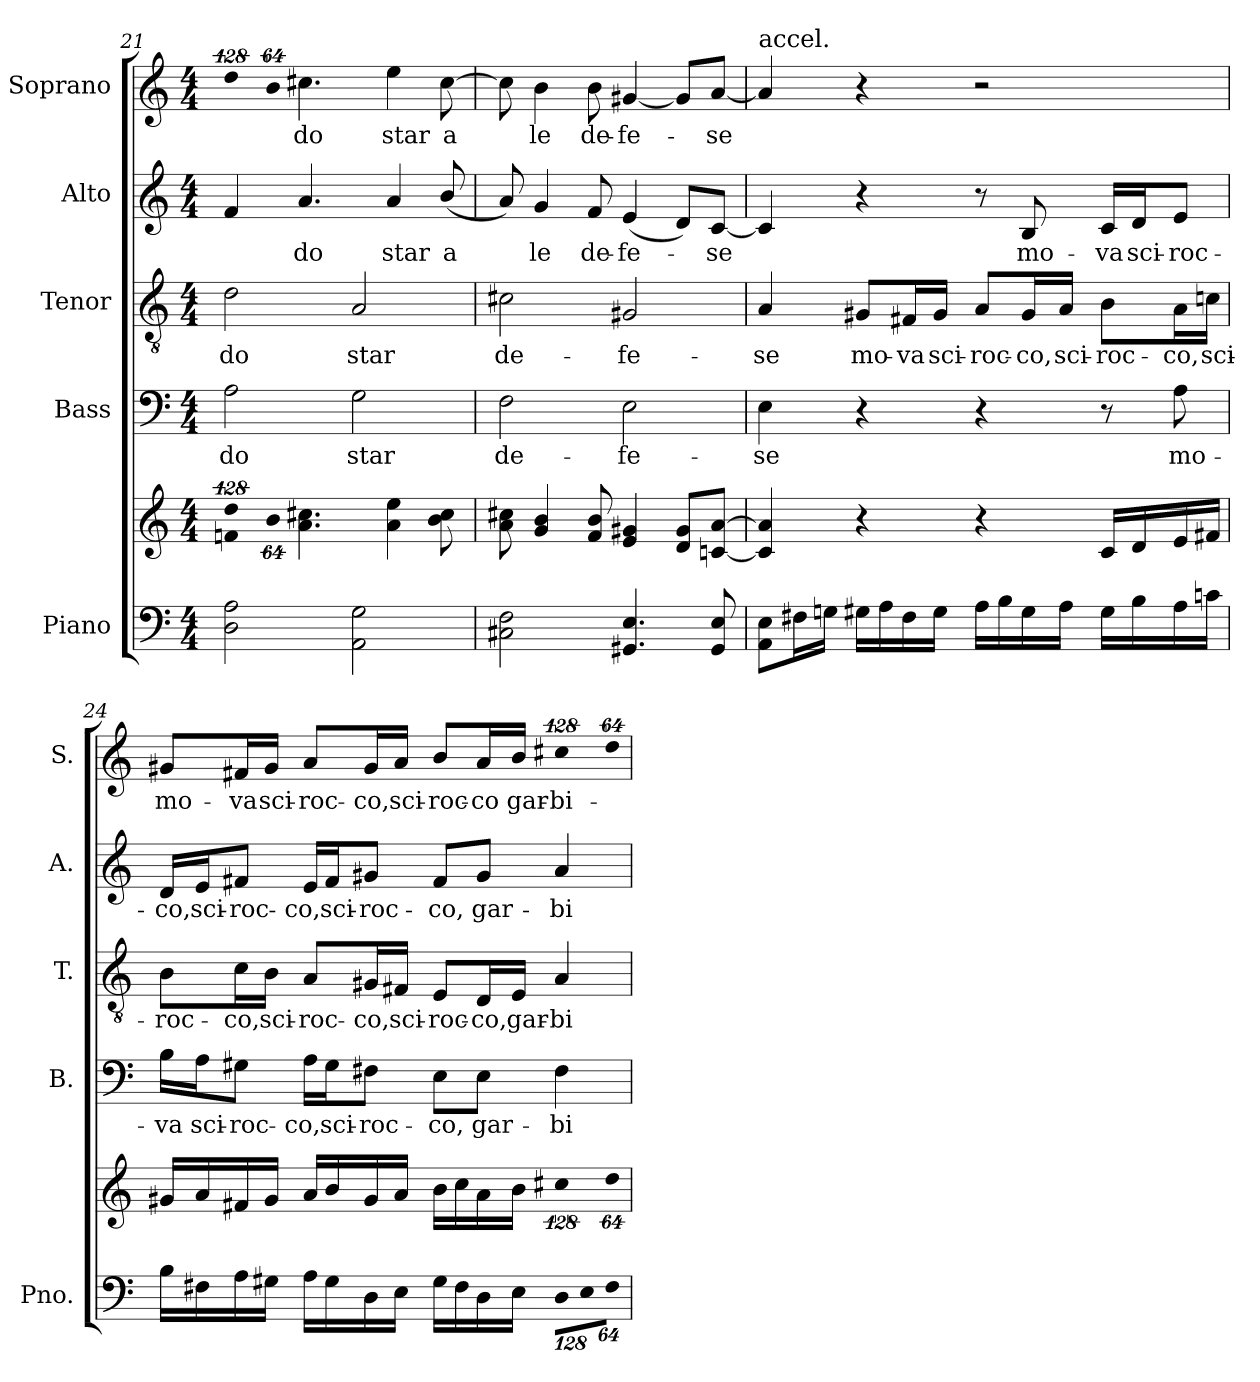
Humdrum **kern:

**kern	**kern	**kern	**text	**kern	**text	**kern	**text	**kern	**text
*part5	*part5	*part4	*part4	*part3	*part3	*part2	*part2	*part1	*part1
*staff6	*staff5	*staff4	*staff4	*staff3	*staff3	*staff2	*staff2	*staff1	*staff1
*I"Piano	*	*I"Bass	*	*I"Tenor	*	*I"Alto	*	*I"Soprano	*
*I'Pno.	*	*I'B.	*	*I'T.	*	*I'A.	*	*I'S.	*
*clefF4	*clefG2	*clefF4	*	*clefGv2	*	*clefG2	*	*clefG2	*
*	*	*	*	*ITrd7c12	*	*	*	*	*
*k[]	*k[]	*k[]	*	*k[]	*	*k[]	*	*k[]	*
*C:	*C:	*C:	*	*C:	*	*C:	*	*C:	*
*M4/4	*M4/4	*M4/4	*	*M4/4	*	*M4/4	*	*M4/4	*
=21	=21	=21	=21	=21	=21	=21	=21	=21	=21
!	!LO:N:vis=4	!	!	!	!	!	!	!	!
!	!	!	!LO:LY:b:color=#000000	!	!	!	!	!	!
!	!	!	!	!	!LO:LY:b:color=#000000	!	!	!LO:N:vis=4	!
2Di\ 2Ai	512%85fni/ 512%85ddi	2Ai\	-do	2Di\	-do	4fi/	.	512%85ddi\	.
!	!LO:N:vis=8	!	!	!	!	!	!	!LO:N:vis=8	!
.	512%43bi\	.	.	.	.	.	.	512%43bi\	.
!	!	!	!	!	!	!	!LO:LY:b:color=#000000	!	!
!	!	!	!	!	!	!	!	!	!LO:LY:b:color=#000000
.	4.ai\ 4.cc#Xi	.	.	.	.	4.ai/	-do	4.cc#Xi\	-do
!	!	!	!LO:LY:b:color=#000000	!	!	!	!	!	!
!	!	!	!	!	!LO:LY:b:color=#000000	!	!	!	!
2AAi\ 2Gi	.	2Gi\	star	2AAi/	star	.	.	.	.
!	!	!	!	!	!	!	!LO:LY:b:color=#000000	!	!
!	!	!	!	!	!	!	!	!	!LO:LY:b:color=#000000
.	4ai\ 4eei	.	.	.	.	4ai/	star	4eei\	star
!	!	!	!	!	!	!	!LO:LY:b:color=#000000	!	!
!	!	!	!	!	!	!	!	!	!LO:LY:b:color=#000000
.	8bi\ 8cc#i	.	.	.	.	(8bi/	a	[>8cc#i\	a
=22	=22	=22	=22	=22	=22	=22	=22	=22	=22
!	!	!	!LO:LY:b:color=#000000	!	!	!	!	!	!
!	!	!	!	!	!LO:LY:b:color=#000000	!	!	!	!
2C#Xi\ 2Fi	8ai\ 8cc#Xi	2Fi\	de-	2C#Xi\	de-	8ai/)	.	8cc#i\]	.
!	!	!	!	!	!	!	!LO:LY:b:color=#000000	!	!
!	!	!	!	!	!	!	!	!	!LO:LY:b:color=#000000
.	4gi/ 4bi	.	.	.	.	4gi/	le	4bi\	le
!	!	!	!	!	!	!	!LO:LY:b:color=#000000	!	!
!	!	!	!	!	!	!	!	!	!LO:LY:b:color=#000000
.	8fi/ 8bi	.	.	.	.	8fi/	de-	8bi\	de-
!	!	!	!LO:LY:b:color=#000000	!	!	!	!	!	!
!	!	!	!	!	!LO:LY:b:color=#000000	!	!	!	!
!	!	!	!	!	!	!	!LO:LY:b:color=#000000	!	!
!	!	!	!	!	!	!	!	!	!LO:LY:b:color=#000000
4.GG#Xi/ 4.Ei	4ei/ 4g#Xi	2Ei\	-fe-	2GG#Xi/	-fe-	(4ei/	-fe-	[<4g#Xi/	-fe-
.	8di/ 8g#iL	.	.	.	.	8di/L)	.	8g#i/L]	.
!	!	!	!	!	!	!	!LO:LY:b:color=#000000	!	!
!	!	!	!	!	!	!	!	!	!LO:LY:b:color=#000000
8GG#i/ 8Ei	[<8cni/ [>8aiJ	.	.	.	.	[<8ci/J	-se	[<8ai/J	-se
!!LO:PB:g=z
=23	=23	=23	=23	=23	=23	=23	=23	=23	=23
!	!	!	!LO:LY:b:color=#000000	!	!	!	!	!	!
!	!	!	!	!	!	!	!	!LO:TX:t=accel.	!
!	!	!	!	!	!LO:LY:b:color=#000000	!	!	!	!
8AAi\ 8EiL	4ci/] 4ai]	4Ei\	-se	4AAi/	-se	4ci/]	.	4ai/]	.
16F#Xi\L	.	.	.	.	.	.	.	.	.
16Gni\JJ	.	.	.	.	.	.	.	.	.
!	!	!	!	!	!LO:LY:b:color=#000000	!	!	!	!
16G#Xi\LL	4r	4r	.	8GG#Xi/L	mo-	4r	.	4r	.
16Ai\	.	.	.	.	.	.	.	.	.
!	!	!	!	!	!LO:LY:b:color=#000000	!	!	!	!
16F#i\	.	.	.	16FF#Xi/L	-va	.	.	.	.
!	!	!	!	!	!LO:LY:b:color=#000000	!	!	!	!
16G#i\JJ	.	.	.	16GG#i/JJ	sci-	.	.	.	.
!	!	!	!	!	!LO:LY:b:color=#000000	!	!	!	!
16Ai\LL	4r	4r	.	8AAi/L	-roc-	8r	.	2r	.
16Bi\	.	.	.	.	.	.	.	.	.
!	!	!	!	!	!LO:LY:b:color=#000000	!	!	!	!
!	!	!	!	!	!	!	!LO:LY:b:color=#000000	!	!
16G#i\	.	.	.	16GG#i/L	-co,	8Bi/	mo-	.	.
!	!	!	!	!	!LO:LY:b:color=#000000	!	!	!	!
16Ai\JJ	.	.	.	16AAi/JJ	sci-	.	.	.	.
!	!	!	!	!	!LO:LY:b:color=#000000	!	!	!	!
!	!	!	!	!	!	!	!LO:LY:b:color=#000000	!	!
16G#i\LL	16ci/LL	8r	.	8BBi\L	-roc-	16ci/LL	-va	.	.
!	!	!	!	!	!	!	!LO:LY:b:color=#000000	!	!
16Bi\	16di/	.	.	.	.	16di/J	sci-	.	.
!	!	!	!LO:LY:b:color=#000000	!	!	!	!	!	!
!	!	!	!	!	!LO:LY:b:color=#000000	!	!	!	!
!	!	!	!	!	!	!	!LO:LY:b:color=#000000	!	!
16Ai\	16ei/	8Ai\	mo-	16AAi\L	-co,	8ei/J	-roc-	.	.
!	!	!	!	!	!LO:LY:b:color=#000000	!	!	!	!
16cni\JJ	16f#Xi/JJ	.	.	16Cni\JJ	sci-	.	.	.	.
=24	=24	=24	=24	=24	=24	=24	=24	=24	=24
!	!	!	!LO:LY:b:color=#000000	!	!	!	!	!	!
!	!	!	!	!	!LO:LY:b:color=#000000	!	!	!	!
!	!	!	!	!	!	!	!LO:LY:b:color=#000000	!	!
!	!	!	!	!	!	!	!	!	!LO:LY:b:color=#000000
16Bi\LL	16g#Xi/LL	16Bi\LL	-va	8BBi\L	-roc-	16di/LL	-co,	8g#Xi/L	mo-
!	!	!	!LO:LY:b:color=#000000	!	!	!	!	!	!
!	!	!	!	!	!	!	!LO:LY:b:color=#000000	!	!
16F#Xi\	16ai/	16Ai\J	sci-	.	.	16ei/J	sci-	.	.
!	!	!	!LO:LY:b:color=#000000	!	!	!	!	!	!
!	!	!	!	!	!LO:LY:b:color=#000000	!	!	!	!
!	!	!	!	!	!	!	!LO:LY:b:color=#000000	!	!
!	!	!	!	!	!	!	!	!	!LO:LY:b:color=#000000
16Ai\	16f#Xi/	8G#Xi\J	-roc-	16Ci\L	-co,	8f#Xi/J	-roc-	16f#Xi/L	-va
!	!	!	!	!	!LO:LY:b:color=#000000	!	!	!	!
!	!	!	!	!	!	!	!	!	!LO:LY:b:color=#000000
16G#Xi\JJ	16g#i/JJ	.	.	16BBi\JJ	sci-	.	.	16g#i/JJ	sci-
!	!	!	!LO:LY:b:color=#000000	!	!	!	!	!	!
!	!	!	!	!	!LO:LY:b:color=#000000	!	!	!	!
!	!	!	!	!	!	!	!LO:LY:b:color=#000000	!	!
!	!	!	!	!	!	!	!	!	!LO:LY:b:color=#000000
16Ai\LL	16ai/LL	16Ai\LL	-co,	8AAi/L	-roc-	16ei/LL	-co,	8ai/L	-roc-
!	!	!	!LO:LY:b:color=#000000	!	!	!	!	!	!
!	!	!	!	!	!	!	!LO:LY:b:color=#000000	!	!
16G#i\	16bi/	16G#i\J	sci-	.	.	16f#i/J	sci-	.	.
!	!	!	!LO:LY:b:color=#000000	!	!	!	!	!	!
!	!	!	!	!	!LO:LY:b:color=#000000	!	!	!	!
!	!	!	!	!	!	!	!LO:LY:b:color=#000000	!	!
!	!	!	!	!	!	!	!	!	!LO:LY:b:color=#000000
16Di\	16g#i/	8F#Xi\J	-roc-	16GG#Xi/L	-co,	8g#Xi/J	-roc-	16g#i/L	-co,
!	!	!	!	!	!LO:LY:b:color=#000000	!	!	!	!
!	!	!	!	!	!	!	!	!	!LO:LY:b:color=#000000
16Ei\JJ	16ai/JJ	.	.	16FF#Xi/JJ	sci-	.	.	16ai/JJ	sci-
!	!	!	!LO:LY:b:color=#000000	!	!	!	!	!	!
!	!	!	!	!	!LO:LY:b:color=#000000	!	!	!	!
!	!	!	!	!	!	!	!LO:LY:b:color=#000000	!	!
!	!	!	!	!	!	!	!	!	!LO:LY:b:color=#000000
16G#i\LL	16bi\LL	8Ei\L	-co,	8EEi/L	-roc-	8f#i/L	-co,	8bi/L	-roc-
16F#i\	16cci\	.	.	.	.	.	.	.	.
!	!	!	!LO:LY:b:color=#000000	!	!	!	!	!	!
!	!	!	!	!	!LO:LY:b:color=#000000	!	!	!	!
!	!	!	!	!	!	!	!LO:LY:b:color=#000000	!	!
!	!	!	!	!	!	!	!	!	!LO:LY:b:color=#000000
16Di\	16ai\	8Ei\J	gar-	16DDi/L	-co,	8g#i/J	gar-	16ai/L	-co
!	!	!	!	!	!LO:LY:b:color=#000000	!	!	!	!
!	!	!	!	!	!	!	!	!	!LO:LY:b:color=#000000
16Ei\JJ	16bi\JJ	.	.	16EEi/JJ	gar-	.	.	16bi/JJ	gar-
*Xbrackettup	*	*	*	*	*	*	*	*	*
!LO:N:vis=8	!LO:N:vis=4	!	!	!	!	!	!	!	!
!	!	!	!LO:LY:b:color=#000000	!	!	!	!	!	!
!	!	!	!	!	!LO:LY:b:color=#000000	!	!	!	!
!	!	!	!	!	!	!	!LO:LY:b:color=#000000	!LO:N:vis=4	!
!	!	!	!	!	!	!	!	!	!LO:LY:b:color=#000000
1024%85Di\L	512%85cc#Xi\	4F#i\	-bi-	4AAi/	-bi-	4ai/	-bi-	512%85cc#Xi\	-bi-
!LO:N:vis=8	!	!	!	!	!	!	!	!	!
1024%85Ei\	.	.	.	.	.	.	.	.	.
!LO:N:vis=8	!LO:N:vis=8	!	!	!	!	!	!	!LO:N:vis=8	!
512%43F#i\J	512%43ddi\	.	.	.	.	.	.	512%43ddi\	.
=	=	=	=	=	=	=	=	=	=
*-	*-	*-	*-	*-	*-	*-	*-	*-	*-
